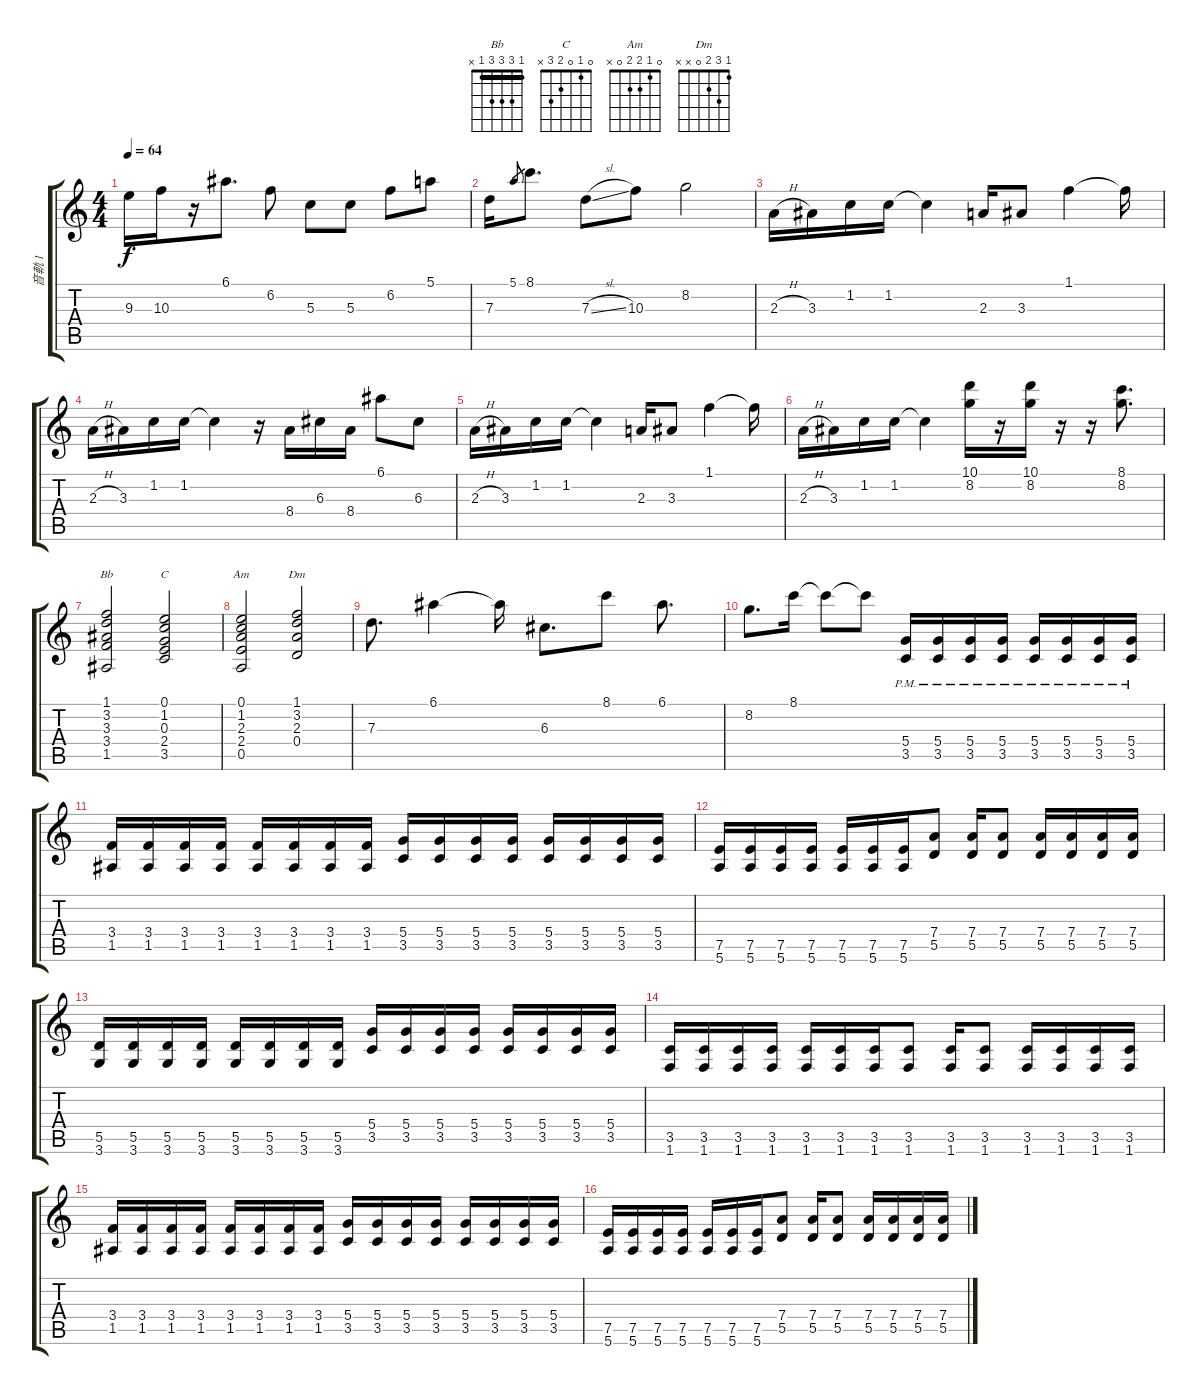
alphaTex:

\track ("音軌 1" "音軌 1") {instrument electricguitarjazz}
\staff {score tabs}
\tuning (E4 B3 G3 D3 A2 E2) {hide}
\chord ("Bb" 1 3 3 3 1 x) {barre 1}
\chord ("C" 0 1 0 2 3 x)
\chord ("Am" 0 1 2 2 0 x)
\chord ("Dm" 1 3 2 0 x x)
\ts (4 4)
\tempo 64
\clef g2
\ks c
9.3.16{dy f} 10.3.16 r.16 6.1.8{d} 6.2.8 5.3.8 5.3.8 6.2.8 5.1.8 |
7.3.16 5.1.8{gr} 8.1.8{d} 7.3{sl}.8 10.3.8 8.2.2 |
2.3{h}.16 3.3.16 1.2.16 1.2.16 1.2{t}.4 2.3.16 3.3.8 1.1.4 1.1{t}.16 |
2.3{h}.16 3.3.16 1.2.16 1.2.16 1.2{t}.4 r.16 8.4.16 6.3.16 8.4.16 6.1.8 6.3.8 |
2.3{h}.16 3.3.16 1.2.16 1.2.16 1.2{t}.4 2.3.16 3.3.8 1.1.4 1.1{t}.16 |
2.3{h}.16 3.3.16 1.2.16 1.2.16 1.2{t}.4 (10.1 8.2).16 r.16 (10.1 8.2).16 r.16 r.16 (8.1 8.2).8{d} |
(1.1 3.2 3.3 3.4 1.5).2{ch "Bb"} (0.1 1.2 0.3 2.4 3.5).2{ch "C"} |
(0.1 1.2 2.3 2.4 0.5).2{ch "Am"} (1.1 3.2 2.3 0.4).2{ch "Dm"} |
7.3.8{d} 6.1.4 6.1{t}.16 6.3.8{d} 8.1.8 6.1.8{d} |
8.2.8{d} 8.1.16 8.1{t}.8 8.1{t}.8 (5.4{pm} 3.5{pm}).16{instrument overdrivenguitar} (5.4{pm} 3.5{pm}).16 (5.4{pm} 3.5{pm}).16 (5.4{pm} 3.5{pm}).16 (5.4{pm} 3.5{pm}).16 (5.4{pm} 3.5{pm}).16 (5.4{pm} 3.5{pm}).16 (5.4{pm} 3.5{pm}).16 |
(3.4 1.5).16 (3.4 1.5).16 (3.4 1.5).16 (3.4 1.5).16 (3.4 1.5).16 (3.4 1.5).16 (3.4 1.5).16 (3.4 1.5).16 (5.4 3.5).16 (5.4 3.5).16 (5.4 3.5).16 (5.4 3.5).16 (5.4 3.5).16 (5.4 3.5).16 (5.4 3.5).16 (5.4 3.5).16 |
(7.5 5.6).16 (7.5 5.6).16 (7.5 5.6).16 (7.5 5.6).16 (7.5 5.6).16 (7.5 5.6).16 (7.5 5.6).16 (7.4 5.5).8 (7.4 5.5).16 (7.4 5.5).8 (7.4 5.5).16 (7.4 5.5).16 (7.4 5.5).16 (7.4 5.5).16 |
(5.5 3.6).16 (5.5 3.6).16 (5.5 3.6).16 (5.5 3.6).16 (5.5 3.6).16 (5.5 3.6).16 (5.5 3.6).16 (5.5 3.6).16 (5.4 3.5).16 (5.4 3.5).16 (5.4 3.5).16 (5.4 3.5).16 (5.4 3.5).16 (5.4 3.5).16 (5.4 3.5).16 (5.4 3.5).16 |
(3.5 1.6).16 (3.5 1.6).16 (3.5 1.6).16 (3.5 1.6).16 (3.5 1.6).16 (3.5 1.6).16 (3.5 1.6).16 (3.5 1.6).8 (3.5 1.6).16 (3.5 1.6).8 (3.5 1.6).16 (3.5 1.6).16 (3.5 1.6).16 (3.5 1.6).16 |
(3.4 1.5).16 (3.4 1.5).16 (3.4 1.5).16 (3.4 1.5).16 (3.4 1.5).16 (3.4 1.5).16 (3.4 1.5).16 (3.4 1.5).16 (5.4 3.5).16 (5.4 3.5).16 (5.4 3.5).16 (5.4 3.5).16 (5.4 3.5).16 (5.4 3.5).16 (5.4 3.5).16 (5.4 3.5).16 |
(7.5 5.6).16 (7.5 5.6).16 (7.5 5.6).16 (7.5 5.6).16 (7.5 5.6).16 (7.5 5.6).16 (7.5 5.6).16 (7.4 5.5).8 (7.4 5.5).16 (7.4 5.5).8 (7.4 5.5).16 (7.4 5.5).16 (7.4 5.5).16 (7.4 5.5).16
